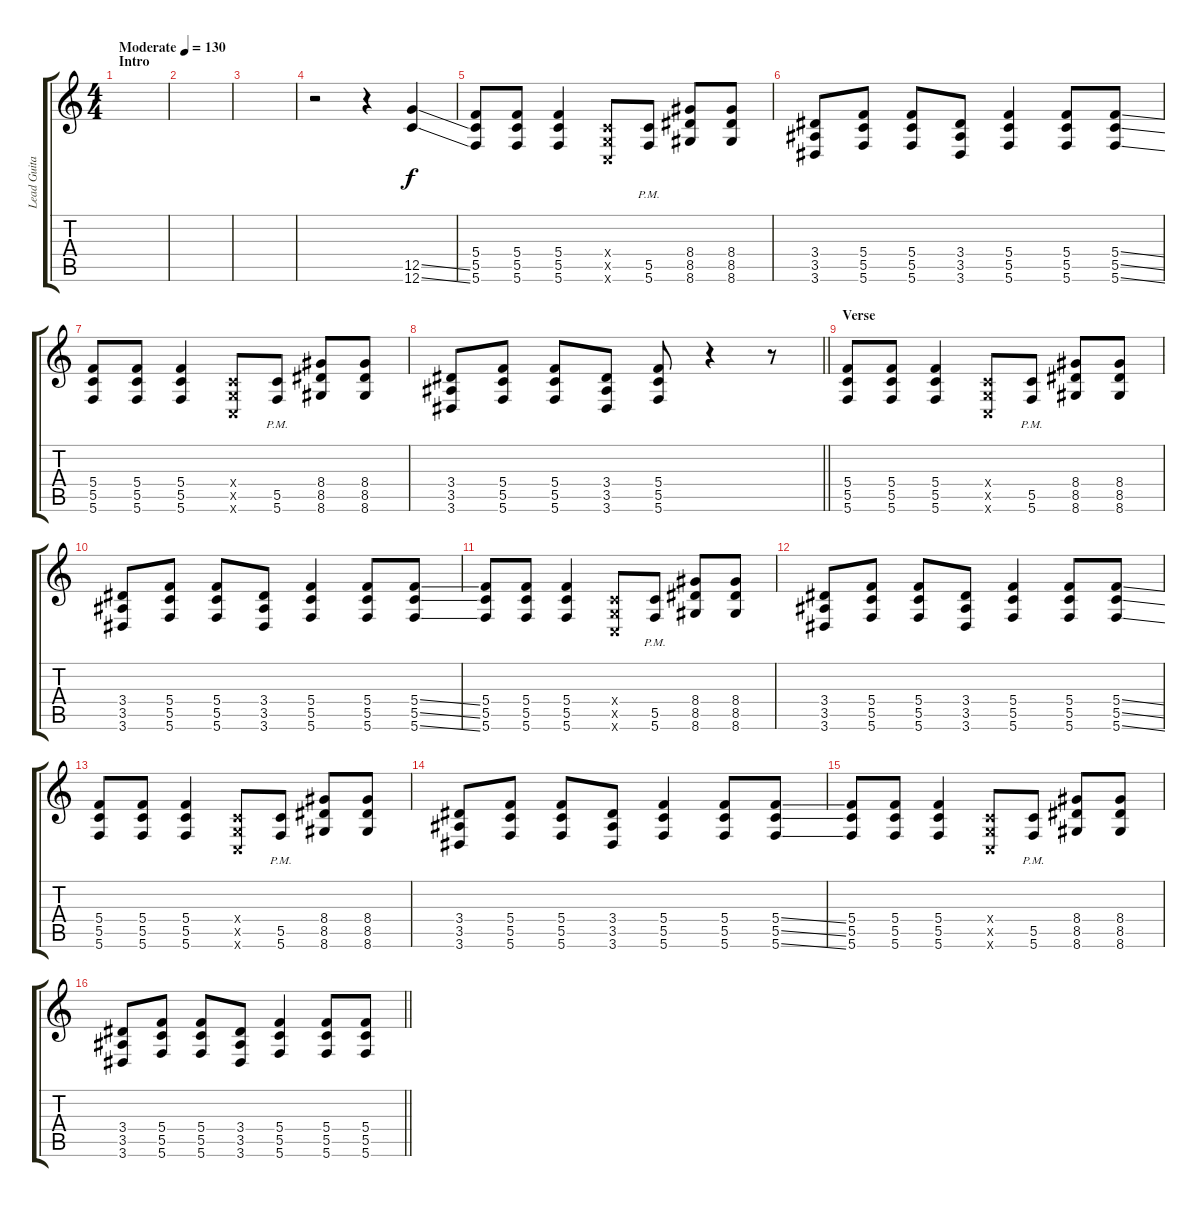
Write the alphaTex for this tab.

\track ("Lead Guitar" "Lead Guita") {instrument overdrivenguitar}
\staff {score tabs}
\tuning (D4 A3 F3 C3 G2 C2) {hide}
\ts (4 4)
\section ("" "Intro")
\tempo (130 "Moderate")
\clef g2
\ks c
|
|
|
r.2 r.4 (12.5{ss} 12.6{ss}).4 |
(5.4 5.5 5.6).8 (5.4 5.5 5.6).8 (5.4 5.5 5.6).4 (0.4{x} 0.5{x} 0.6{x}).8 (5.5{pm} 5.6).8 (8.4 8.5 8.6).8 (8.4 8.5 8.6).8 |
(3.4 3.5 3.6).8 (5.4 5.5 5.6).8 (5.4 5.5 5.6).8 (3.4 3.5 3.6).8 (5.4 5.5 5.6).4 (5.4 5.5 5.6).8 (5.4{ss} 5.5{ss} 5.6{ss}).8 |
(5.4 5.5 5.6).8 (5.4 5.5 5.6).8 (5.4 5.5 5.6).4 (0.4{x} 0.5{x} 0.6{x}).8 (5.5{pm} 5.6).8 (8.4 8.5 8.6).8 (8.4 8.5 8.6).8 |
\barLineRight lightlight
(3.4 3.5 3.6).8 (5.4 5.5 5.6).8 (5.4 5.5 5.6).8 (3.4 3.5 3.6).8 (5.4 5.5 5.6).8 r.4 r.8 |
\section ("" "Verse")
(5.4 5.5 5.6).8 (5.4 5.5 5.6).8 (5.4 5.5 5.6).4 (0.4{x} 0.5{x} 0.6{x}).8 (5.5{pm} 5.6).8 (8.4 8.5 8.6).8 (8.4 8.5 8.6).8 |
(3.4 3.5 3.6).8 (5.4 5.5 5.6).8 (5.4 5.5 5.6).8 (3.4 3.5 3.6).8 (5.4 5.5 5.6).4 (5.4 5.5 5.6).8 (5.4{ss} 5.5{ss} 5.6{ss}).8 |
(5.4 5.5 5.6).8 (5.4 5.5 5.6).8 (5.4 5.5 5.6).4 (0.4{x} 0.5{x} 0.6{x}).8 (5.5{pm} 5.6).8 (8.4 8.5 8.6).8 (8.4 8.5 8.6).8 |
(3.4 3.5 3.6).8 (5.4 5.5 5.6).8 (5.4 5.5 5.6).8 (3.4 3.5 3.6).8 (5.4 5.5 5.6).4 (5.4 5.5 5.6).8 (5.4{ss} 5.5{ss} 5.6{ss}).8 |
(5.4 5.5 5.6).8 (5.4 5.5 5.6).8 (5.4 5.5 5.6).4 (0.4{x} 0.5{x} 0.6{x}).8 (5.5{pm} 5.6).8 (8.4 8.5 8.6).8 (8.4 8.5 8.6).8 |
(3.4 3.5 3.6).8 (5.4 5.5 5.6).8 (5.4 5.5 5.6).8 (3.4 3.5 3.6).8 (5.4 5.5 5.6).4 (5.4 5.5 5.6).8 (5.4{ss} 5.5{ss} 5.6{ss}).8 |
(5.4 5.5 5.6).8 (5.4 5.5 5.6).8 (5.4 5.5 5.6).4 (0.4{x} 0.5{x} 0.6{x}).8 (5.5{pm} 5.6).8 (8.4 8.5 8.6).8 (8.4 8.5 8.6).8 |
\barLineRight lightlight
(3.4 3.5 3.6).8 (5.4 5.5 5.6).8 (5.4 5.5 5.6).8 (3.4 3.5 3.6).8 (5.4 5.5 5.6).4 (5.4 5.5 5.6).8 (5.4 5.5 5.6).8
